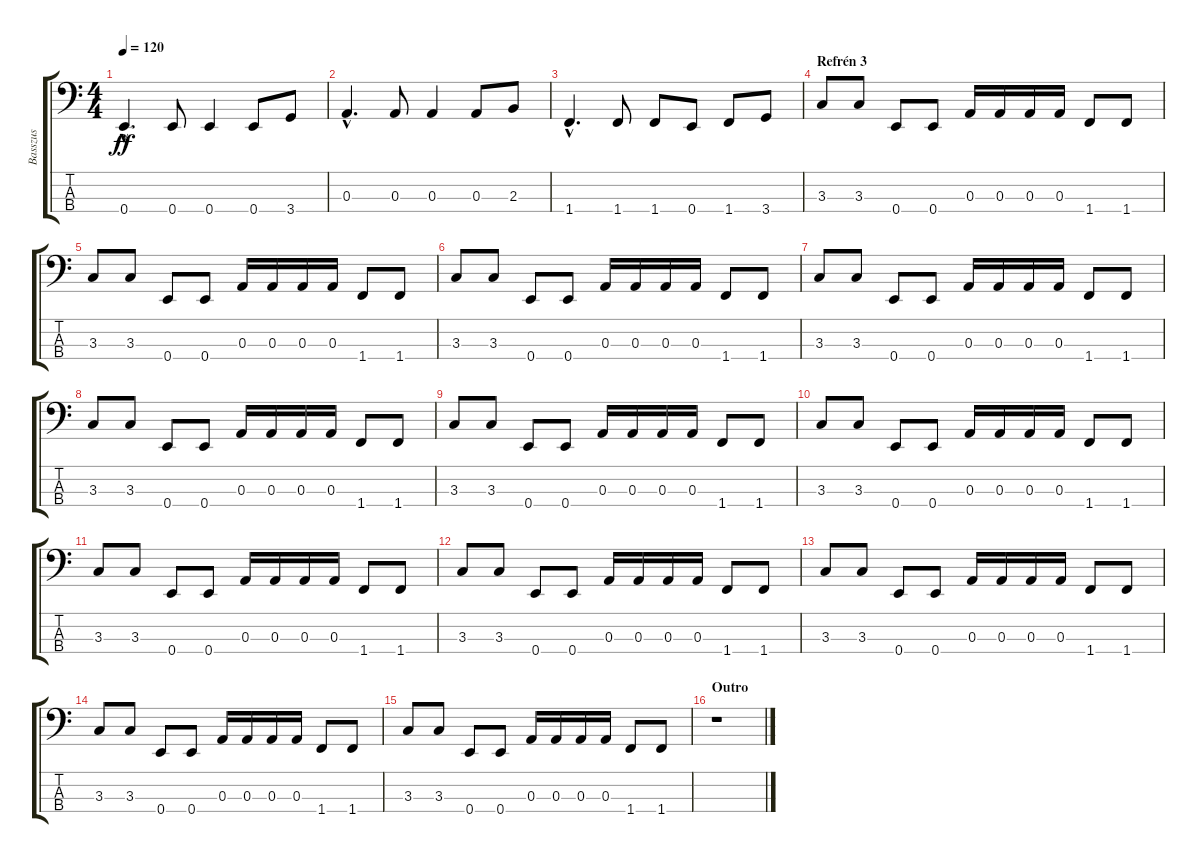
\track ("Basszus" "Basszus") {instrument slapbass1}
\staff {score tabs}
\tuning (G2 D2 A1 E1) {hide}
\ts (4 4)
\tempo 120
\clef f4
\ks c
0.4{hac}.4{d dy ff} 0.4.8 0.4.4 0.4.8 3.4.8 |
0.3{hac}.4{d} 0.3.8 0.3.4 0.3.8 2.3.8 |
1.4{hac}.4{d} 1.4.8 1.4.8 0.4.8 1.4.8 3.4.8 |
\section ("" "Refrén 3")
3.3.8 3.3.8 0.4.8 0.4.8 0.3.16 0.3.16 0.3.16 0.3.16 1.4.8 1.4.8 |
3.3.8 3.3.8 0.4.8 0.4.8 0.3.16 0.3.16 0.3.16 0.3.16 1.4.8 1.4.8 |
3.3.8 3.3.8 0.4.8 0.4.8 0.3.16 0.3.16 0.3.16 0.3.16 1.4.8 1.4.8 |
3.3.8 3.3.8 0.4.8 0.4.8 0.3.16 0.3.16 0.3.16 0.3.16 1.4.8 1.4.8 |
3.3.8 3.3.8 0.4.8 0.4.8 0.3.16 0.3.16 0.3.16 0.3.16 1.4.8 1.4.8 |
3.3.8 3.3.8 0.4.8 0.4.8 0.3.16 0.3.16 0.3.16 0.3.16 1.4.8 1.4.8 |
3.3.8 3.3.8 0.4.8 0.4.8 0.3.16 0.3.16 0.3.16 0.3.16 1.4.8 1.4.8 |
3.3.8 3.3.8 0.4.8 0.4.8 0.3.16 0.3.16 0.3.16 0.3.16 1.4.8 1.4.8 |
3.3.8 3.3.8 0.4.8 0.4.8 0.3.16 0.3.16 0.3.16 0.3.16 1.4.8 1.4.8 |
3.3.8 3.3.8 0.4.8 0.4.8 0.3.16 0.3.16 0.3.16 0.3.16 1.4.8 1.4.8 |
3.3.8 3.3.8 0.4.8 0.4.8 0.3.16 0.3.16 0.3.16 0.3.16 1.4.8 1.4.8 |
3.3.8 3.3.8 0.4.8 0.4.8 0.3.16 0.3.16 0.3.16 0.3.16 1.4.8 1.4.8 |
\section ("" "Outro")
r.1
